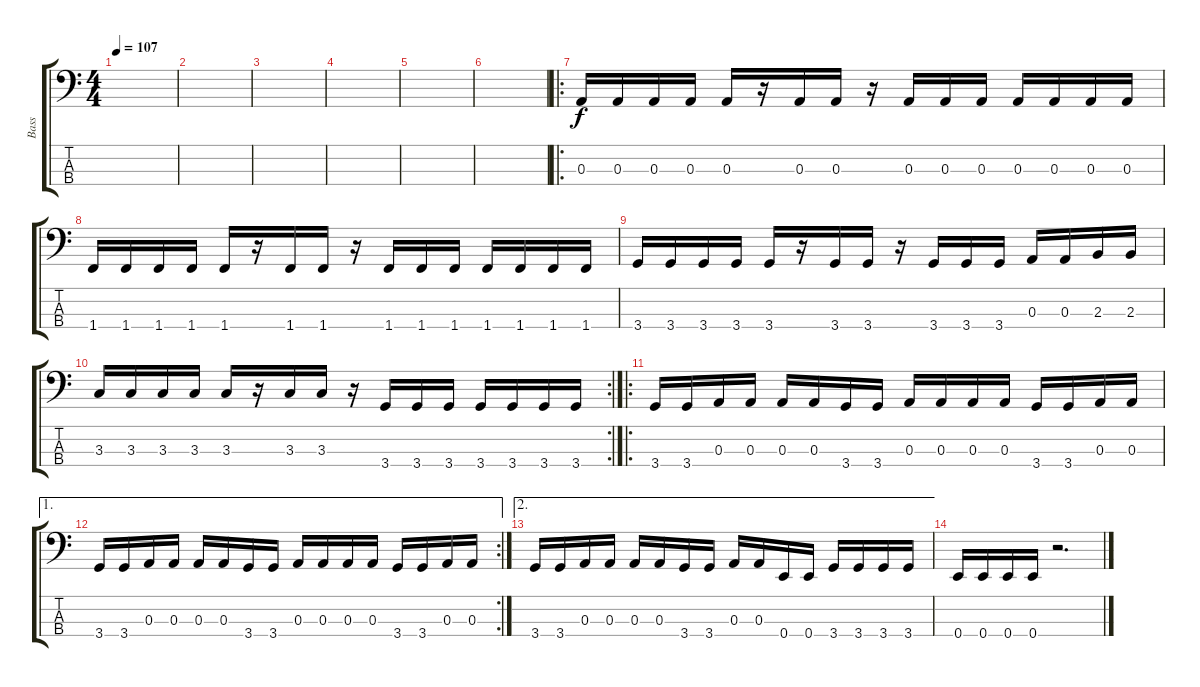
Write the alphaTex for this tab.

\track ("Bass" "Bass") {instrument electricbasspick}
\staff {score tabs}
\tuning (G2 D2 A1 E1) {hide}
\ts (4 4)
\tempo 107
\clef f4
\ks c
|
|
|
|
|
|
\ro
0.3.16 0.3.16 0.3.16 0.3.16 0.3.16 r.16 0.3.16 0.3.16 r.16 0.3.16 0.3.16 0.3.16 0.3.16 0.3.16 0.3.16 0.3.16 |
1.4.16 1.4.16 1.4.16 1.4.16 1.4.16 r.16 1.4.16 1.4.16 r.16 1.4.16 1.4.16 1.4.16 1.4.16 1.4.16 1.4.16 1.4.16 |
3.4.16 3.4.16 3.4.16 3.4.16 3.4.16 r.16 3.4.16 3.4.16 r.16 3.4.16 3.4.16 3.4.16 0.3.16 0.3.16 2.3.16 2.3.16 |
\rc 2
3.3.16 3.3.16 3.3.16 3.3.16 3.3.16 r.16 3.3.16 3.3.16 r.16 3.4.16 3.4.16 3.4.16 3.4.16 3.4.16 3.4.16 3.4.16 |
\ro
3.4.16 3.4.16 0.3.16 0.3.16 0.3.16 0.3.16 3.4.16 3.4.16 0.3.16 0.3.16 0.3.16 0.3.16 3.4.16 3.4.16 0.3.16 0.3.16 |
\ae 1
\rc 2
3.4.16 3.4.16 0.3.16 0.3.16 0.3.16 0.3.16 3.4.16 3.4.16 0.3.16 0.3.16 0.3.16 0.3.16 3.4.16 3.4.16 0.3.16 0.3.16 |
\ae 2
3.4.16 3.4.16 0.3.16 0.3.16 0.3.16 0.3.16 3.4.16 3.4.16 0.3.16 0.3.16 0.4.16 0.4.16 3.4.16 3.4.16 3.4.16 3.4.16 |
0.4.16 0.4.16 0.4.16 0.4.16 r.2{d}
